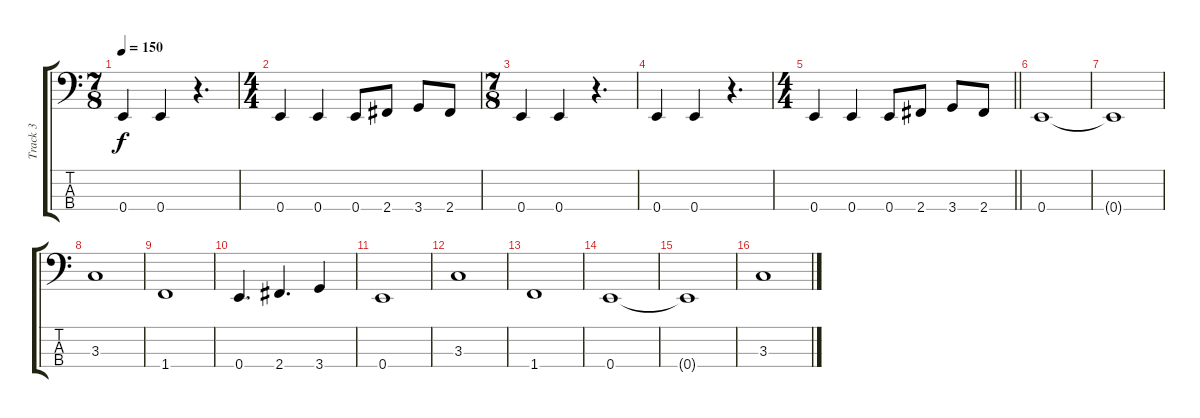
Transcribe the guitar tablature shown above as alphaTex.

\track ("Track 3" "Track 3") {instrument electricbassfinger}
\staff {score tabs}
\tuning (G2 D2 A1 E1) {hide}
\ts (7 8)
\tempo 150
\clef f4
\ks c
0.4.4{dy f} 0.4.4 r.4{d} |
\ts (4 4)
0.4.4 0.4.4 0.4.8 2.4.8 3.4.8 2.4.8 |
\ts (7 8)
0.4.4 0.4.4 r.4{d} |
0.4.4 0.4.4 r.4{d} |
\ts (4 4)
\barLineRight lightlight
0.4.4 0.4.4 0.4.8 2.4.8 3.4.8 2.4.8 |
\section ("" "")
0.4.1 |
0.4{t}.1 |
3.3.1 |
1.4.1 |
0.4.4{d} 2.4.4{d} 3.4.4 |
0.4.1 |
3.3.1 |
1.4.1 |
0.4.1 |
0.4{t}.1 |
3.3.1
